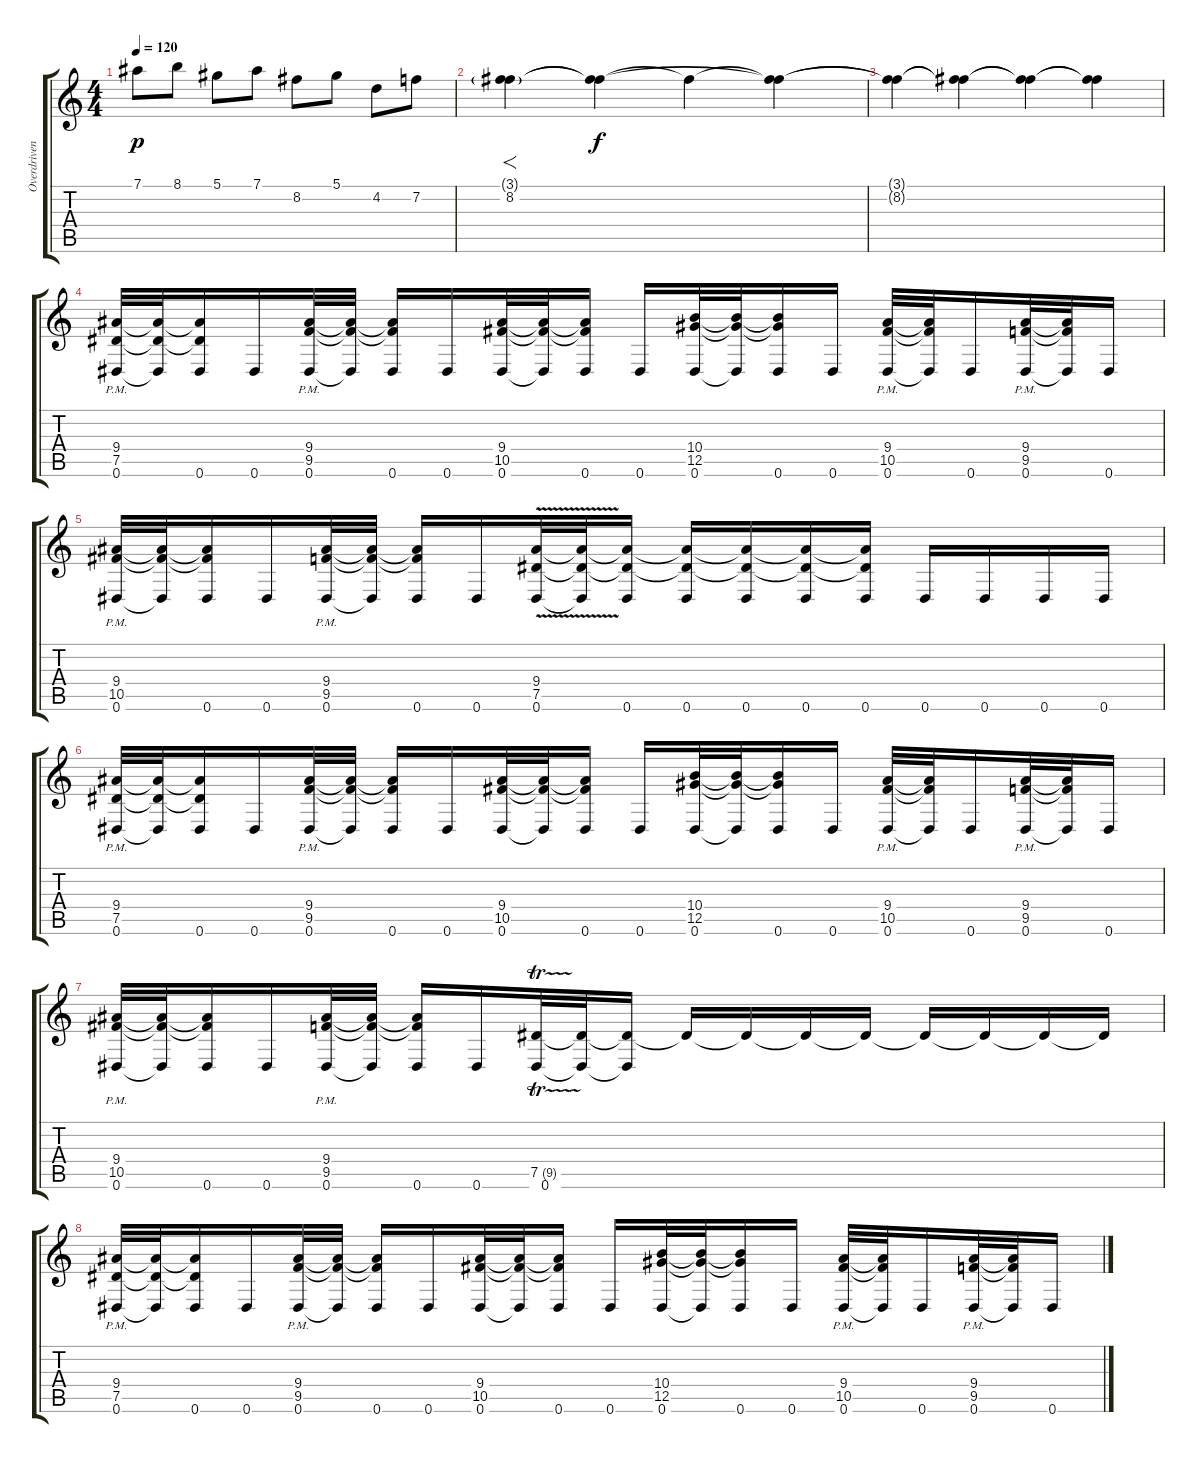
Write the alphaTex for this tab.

\track ("Overdriven Guitar2 (Solo)" "Overdriven") {instrument overdrivenguitar}
\staff {score tabs}
\tuning (Eb4 Bb3 Gb3 Db3 Ab2 Eb2) {hide}
\ts (4 4)
\tempo 120
\clef g2
\ks c
7.1.8{dy p volume 14} 8.1.8 5.1.8 7.1.8 8.2.8 5.1.8 4.2.8 7.2.8 |
(3.1{g} 8.2).4{f volume 13} (3.1{t} 8.2{t}).4{dy f} 8.2{t}.4 (3.1{t} 8.2{t}).4 |
(3.1{t} 8.2{t}).4{volume 14} (3.1{t} 8.2{t}).4{volume 15} (3.1{t} 8.2{t}).4{volume 16} (3.1{t} 8.2{t}).4{volume 16} |
(9.4{pm} 7.5{pm} 0.6{pm}).32{volume 13} (9.4{t} 7.5{t} 0.6{t}).32 (9.4{t} 7.5{t} 0.6).16 0.6.16 (9.4{pm} 9.5{pm} 0.6{pm}).32 (9.4{t} 9.5{t} 0.6{t}).32 (9.4{t} 9.5{t} 0.6).16 0.6.16 (9.4 10.5 0.6).32 (9.4{t} 10.5{t} 0.6{t}).32 (9.4{t} 10.5{t} 0.6).16 0.6.16 (10.4 12.5 0.6).32 (10.4{t} 12.5{t} 0.6{t}).32 (10.4{t} 12.5{t} 0.6).16 0.6.16 (9.4{pm} 10.5{pm} 0.6{pm}).32 (9.4{t} 10.5{t} 0.6{t}).32 0.6.16 (9.4{pm} 9.5{pm} 0.6{pm}).32 (9.4{t} 9.5{t} 0.6{t}).32 0.6.16 |
(9.4{pm} 10.5{pm} 0.6{pm}).32{volume 13} (9.4{t} 10.5{t} 0.6{t}).32 (9.4{t} 10.5{t} 0.6).16 0.6.16 (9.4{pm} 9.5{pm} 0.6{pm}).32 (9.4{t} 9.5{t} 0.6{t}).32 (9.4{t} 9.5{t} 0.6).16 0.6.16 (9.4{v} 7.5{v} 0.6{v}).32 (9.4{t} 7.5{t} 0.6{t}).32 (9.4{t} 7.5{t} 0.6).16 (9.4{t} 7.5{t} 0.6).16 (9.4{t} 7.5{t} 0.6).16 (9.4{t} 7.5{t} 0.6).16 (9.4{t} 7.5{t} 0.6).16 0.6.16 0.6.16 0.6.16 0.6.16 |
(9.4{pm} 7.5{pm} 0.6{pm}).32{volume 13} (9.4{t} 7.5{t} 0.6{t}).32 (9.4{t} 7.5{t} 0.6).16 0.6.16 (9.4{pm} 9.5{pm} 0.6{pm}).32 (9.4{t} 9.5{t} 0.6{t}).32 (9.4{t} 9.5{t} 0.6).16 0.6.16 (9.4 10.5 0.6).32 (9.4{t} 10.5{t} 0.6{t}).32 (9.4{t} 10.5{t} 0.6).16 0.6.16 (10.4 12.5 0.6).32 (10.4{t} 12.5{t} 0.6{t}).32 (10.4{t} 12.5{t} 0.6).16 0.6.16 (9.4{pm} 10.5{pm} 0.6{pm}).32 (9.4{t} 10.5{t} 0.6{t}).32 0.6.16 (9.4{pm} 9.5{pm} 0.6{pm}).32 (9.4{t} 9.5{t} 0.6{t}).32 0.6.16 |
(9.4{pm} 10.5{pm} 0.6{pm}).32{volume 13} (9.4{t} 10.5{t} 0.6{t}).32 (9.4{t} 10.5{t} 0.6).16 0.6.16 (9.4{pm} 9.5{pm} 0.6{pm}).32 (9.4{t} 9.5{t} 0.6{t}).32 (9.4{t} 9.5{t} 0.6).16 0.6.16 (7.5{tr (9 32)} 0.6).32 (7.5{t} 0.6{t}).32 (7.5{t} 0.6{t}).16 7.5{t}.16 7.5{t}.16 7.5{t}.16 7.5{t}.16 7.5{t}.16 7.5{t}.16 7.5{t}.16 7.5{t}.16 |
(9.4{pm} 7.5{pm} 0.6{pm}).32{volume 13} (9.4{t} 7.5{t} 0.6{t}).32 (9.4{t} 7.5{t} 0.6).16 0.6.16 (9.4{pm} 9.5{pm} 0.6{pm}).32 (9.4{t} 9.5{t} 0.6{t}).32 (9.4{t} 9.5{t} 0.6).16 0.6.16 (9.4 10.5 0.6).32 (9.4{t} 10.5{t} 0.6{t}).32 (9.4{t} 10.5{t} 0.6).16 0.6.16 (10.4 12.5 0.6).32 (10.4{t} 12.5{t} 0.6{t}).32 (10.4{t} 12.5{t} 0.6).16 0.6.16 (9.4{pm} 10.5{pm} 0.6{pm}).32 (9.4{t} 10.5{t} 0.6{t}).32 0.6.16 (9.4{pm} 9.5{pm} 0.6{pm}).32 (9.4{t} 9.5{t} 0.6{t}).32 0.6.16
